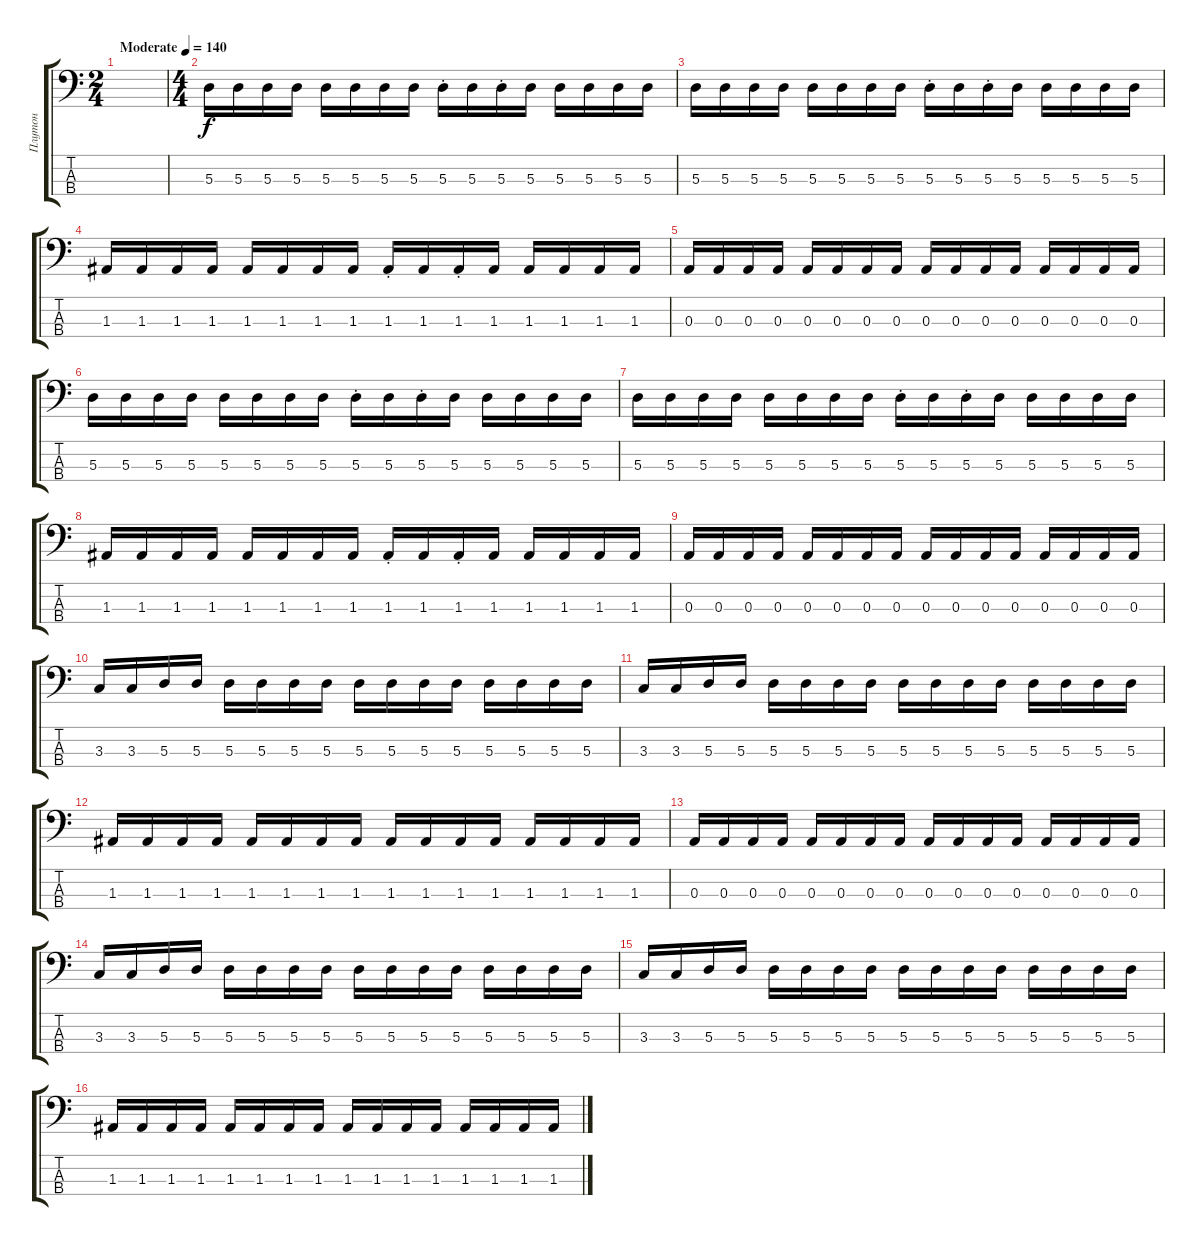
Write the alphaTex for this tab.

\track ("Плутон" "Плутон") {instrument electricbassfinger}
\staff {score tabs}
\tuning (G2 D2 A1 E1) {hide}
\ts (2 4)
\tempo (140 "Moderate")
\clef f4
\ks c
|
\ts (4 4)
5.3.16 5.3.16 5.3.16 5.3.16 5.3.16 5.3.16 5.3.16 5.3.16 5.3{st}.16 5.3.16 5.3{st}.16 5.3.16 5.3.16 5.3.16 5.3.16 5.3.16 |
5.3.16 5.3.16 5.3.16 5.3.16 5.3.16 5.3.16 5.3.16 5.3.16 5.3{st}.16 5.3.16 5.3{st}.16 5.3.16 5.3.16 5.3.16 5.3.16 5.3.16 |
1.3.16 1.3.16 1.3.16 1.3.16 1.3.16 1.3.16 1.3.16 1.3.16 1.3{st}.16 1.3.16 1.3{st}.16 1.3.16 1.3.16 1.3.16 1.3.16 1.3.16 |
0.3.16 0.3.16 0.3.16 0.3.16 0.3.16 0.3.16 0.3.16 0.3.16 0.3.16 0.3.16 0.3.16 0.3.16 0.3.16 0.3.16 0.3.16 0.3.16 |
5.3.16 5.3.16 5.3.16 5.3.16 5.3.16 5.3.16 5.3.16 5.3.16 5.3{st}.16 5.3.16 5.3{st}.16 5.3.16 5.3.16 5.3.16 5.3.16 5.3.16 |
5.3.16 5.3.16 5.3.16 5.3.16 5.3.16 5.3.16 5.3.16 5.3.16 5.3{st}.16 5.3.16 5.3{st}.16 5.3.16 5.3.16 5.3.16 5.3.16 5.3.16 |
1.3.16 1.3.16 1.3.16 1.3.16 1.3.16 1.3.16 1.3.16 1.3.16 1.3{st}.16 1.3.16 1.3{st}.16 1.3.16 1.3.16 1.3.16 1.3.16 1.3.16 |
0.3.16 0.3.16 0.3.16 0.3.16 0.3.16 0.3.16 0.3.16 0.3.16 0.3.16 0.3.16 0.3.16 0.3.16 0.3.16 0.3.16 0.3.16 0.3.16 |
3.3.16 3.3.16 5.3.16 5.3.16 5.3.16 5.3.16 5.3.16 5.3.16 5.3.16 5.3.16 5.3.16 5.3.16 5.3.16 5.3.16 5.3.16 5.3.16 |
3.3.16 3.3.16 5.3.16 5.3.16 5.3.16 5.3.16 5.3.16 5.3.16 5.3.16 5.3.16 5.3.16 5.3.16 5.3.16 5.3.16 5.3.16 5.3.16 |
1.3.16 1.3.16 1.3.16 1.3.16 1.3.16 1.3.16 1.3.16 1.3.16 1.3.16 1.3.16 1.3.16 1.3.16 1.3.16 1.3.16 1.3.16 1.3.16 |
0.3.16 0.3.16 0.3.16 0.3.16 0.3.16 0.3.16 0.3.16 0.3.16 0.3.16 0.3.16 0.3.16 0.3.16 0.3.16 0.3.16 0.3.16 0.3.16 |
3.3.16 3.3.16 5.3.16 5.3.16 5.3.16 5.3.16 5.3.16 5.3.16 5.3.16 5.3.16 5.3.16 5.3.16 5.3.16 5.3.16 5.3.16 5.3.16 |
3.3.16 3.3.16 5.3.16 5.3.16 5.3.16 5.3.16 5.3.16 5.3.16 5.3.16 5.3.16 5.3.16 5.3.16 5.3.16 5.3.16 5.3.16 5.3.16 |
1.3.16 1.3.16 1.3.16 1.3.16 1.3.16 1.3.16 1.3.16 1.3.16 1.3.16 1.3.16 1.3.16 1.3.16 1.3.16 1.3.16 1.3.16 1.3.16
